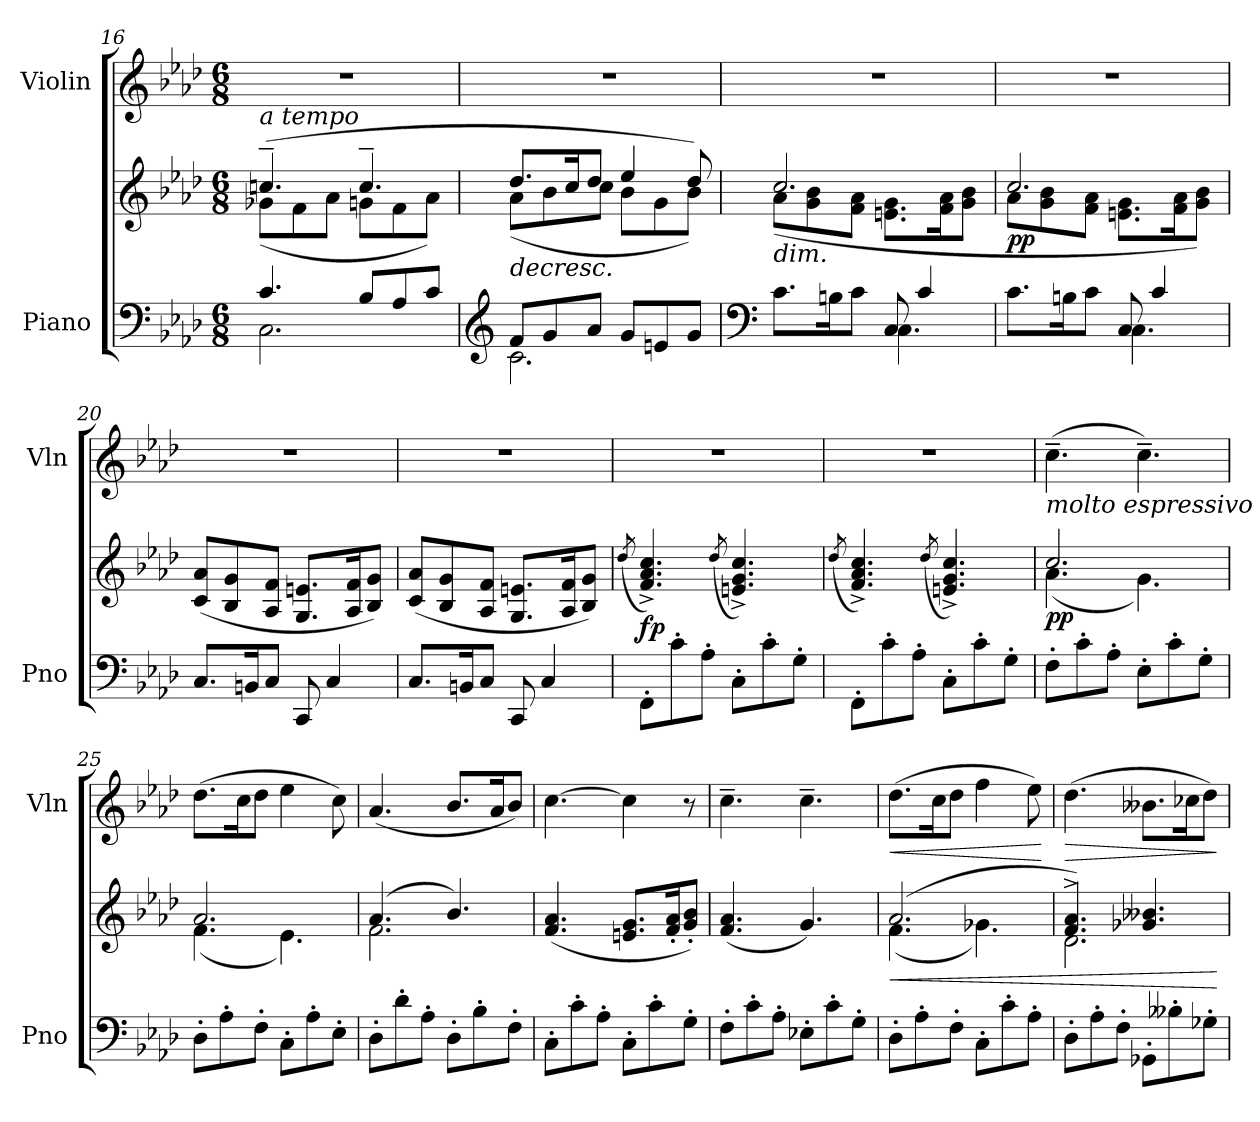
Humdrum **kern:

**kern	**kern	**dynam	**kern	**dynam
*part2	*part2	*part2	*part1	*part1
*staff3	*staff2	*staff2/3	*staff1	*staff1
*I"Piano	*	*	*I"Violin	*
*I'Pno	*	*	*I'Vln	*
*clefF4	*clefG2	*	*clefG2	*
*k[b-e-a-d-]	*k[b-e-a-d-]	*	*k[b-e-a-d-]	*
*M6/8	*M6/8	*	*M6/8	*
=16	=16	=16	=16	=16
*^	*^	*	*	*
!	!	!LO:TX:a:i:t=a tempo	!	!	!	!
!	!	!	!	!LO:DY:b	!	!
!	!	!	!	!LO:DY:n=1:b	!	!
!	!	!	!	!LO:DY:n=2:b	!	!
4.c/	2.C\	(>4.ccn~/	(<8g-X\L	other-dynamics p other-dynamics	2.r	.
.	.	.	8f\	.	.	.
.	.	.	8a-\J	.	.	.
8B-/L	.	4.cc~/	8gn\L	.	.	.
8A-/	.	.	8f\	.	.	.
8c/J	.	.	8a-\J)	.	.	.
!!LO:LB:g=z
=17	=17	=17	=17	=17	=17	=17
*clefG2	*	*	*	*	*	*
!	!	!	!	!LO:HP:b	!	!
8f/L	2.c\	8.dd-/L	(<8a-\L	>	2.r	.
8g/	.	.	8b-\	.	.	.
.	.	16cc/K	.	.	.	.
8a-/J	.	8dd-/J	8cc\J	.	.	.
8g/L	.	4ee-/	8b-\L	.	.	.
8en/	.	.	8g\	.	.	.
8g/J	.	8dd-/)	8b-\J)	.	.	.
=18	=18	=18	=18	=18	=18	=18
*clefF4	*	*	*	*	*	*
!	!	!LO:TX:b:i:t=dim.	!	!	!	!
8.c\L	4.ryy	2.cc/	(<8a-\L	.	2.r	.
.	.	.	8g\ 8b-\	.	.	.
16Bn\K	.	.	.	.	.	.
8c\J	.	.	8f\ 8a-\J	.	.	.
8C/	4.C\	.	8.en\ 8.g\L	.	.	.
4c/	.	.	.	.	.	.
.	.	.	16f\ 16a-\K	.	.	.
.	.	.	8g\ 8b-\J	.	.	.
=19	=19	=19	=19	=19	=19	=19
!	!	!	!	!LO:DY:b	!	!
8.c\L	4.ryy	2.cc/	8a-\L	pp	2.r	.
.	.	.	8g\ 8b-\	.	.	.
16Bn\K	.	.	.	.	.	.
8c\J	.	.	8f\ 8a-\J	.	.	.
8C/	4.C\	.	8.en\ 8.g\L	.	.	.
4c/	.	.	.	.	.	.
.	.	.	16f\ 16a-\K	.	.	.
.	.	.	8g\ 8b-\J)	.	.	.
*v	*v	*	*	*	*	*
*	*v	*v	*	*	*
=20	=20	=20	=20	=20
8.C/L	(<8c/ 8a-/L	.	2.r	.
.	8B-/ 8g/	.	.	.
16BBn/K	.	.	.	.
8C/J	8A-/ 8f/J	.	.	.
8CC/	8.G/ 8.en/L	.	.	.
4C/	.	.	.	.
.	16A-/ 16f/K	.	.	.
.	8B-/ 8g/J)	.	.	.
=21	=21	=21	=21	=21
8.C/L	(<8c/ 8a-/L	.	2.r	.
.	8B-/ 8g/	.	.	.
16BBn/K	.	.	.	.
8C/J	8A-/ 8f/J	.	.	.
8CC/	8.G/ 8.en/L	.	.	.
4C/	.	.	.	.
.	16A-/ 16f/K	.	.	.
.	8B-/ 8g/J)	.	.	.
=22	=22	=22	=22	=22
.	(<8qdd-/	.	.	.
!	!	!LO:DY:b	!	!
8FF'\L	4.f/^ 4.a-/^ 4.cc/^)	fp	2.r	.
8c'\	.	.	.	.
8A-'\J	.	.	.	.
.	(<8qdd-/	.	.	.
8C'\L	4.en/^ 4.g/^ 4.cc/^)	.	.	.
8c'\	.	.	.	.
8G'\J	.	.	.	.
!!LO:PB:g=z
=23	=23	=23	=23	=23
.	(<8qdd-/	.	.	.
8FF'\L	4.f/^ 4.a-/^ 4.cc/^)	.	2.r	.
8c'\	.	.	.	.
8A-'\J	.	.	.	.
.	(<8qdd-/	.	.	.
8C'\L	4.en/^ 4.g/^ 4.cc/^)	.	.	.
8c'\	.	.	.	.
8G'\J	.	.	.	.
.	.	]	.	.
=24	=24	=24	=24	=24
*	*^	*	*	*
!	!	!	!	!LO:TX:b:i:t=molto espressivo	!
!	!	!	!LO:DY:b	!	!LO:DY:b
!	!	!	!	!	!LO:DY:n=1:b
!	!	!	!	!	!LO:DY:n=2:b
8F'\L	2.cc/	(<4.a-\	pp	(>4.cc~\	other-dynamics p other-dynamics
8c'\	.	.	.	.	.
8A-'\J	.	.	.	.	.
8E-'\L	.	4.g\)	.	4.cc~\)	.
8c'\	.	.	.	.	.
8G'\J	.	.	.	.	.
=25	=25	=25	=25	=25	=25
8D-'\L	2.a-/	(<4.f\	.	(>8.dd-\L	.
8A-'\	.	.	.	.	.
.	.	.	.	16cc\K	.
8F'\J	.	.	.	8dd-\J	.
8C'\L	.	4.e-\)	.	4ee-\	.
8A-'\	.	.	.	.	.
8E-'\J	.	.	.	8cc\)	.
=26	=26	=26	=26	=26	=26
8D-'\L	(>4.a-/	2.f\	.	(<4.a-/	.
8d-'\	.	.	.	.	.
8A-'\J	.	.	.	.	.
8D-'\L	4.b-/)	.	.	8.b-/L	.
8B-'\	.	.	.	.	.
.	.	.	.	16a-/K	.
8F'\J	.	.	.	8b-/J)	.
*	*v	*v	*	*	*
=27	=27	=27	=27	=27
8C'\L	(<4.f/ 4.a-/	.	[4.cc\	.
8c'\	.	.	.	.
8A-'\J	.	.	.	.
8C'\L	8.en/ 8.g/L	.	4cc\]	.
8c'\	.	.	.	.
.	16f/' 16a-/'K	.	.	.
8G'\J	8g/' 8b-/'J)	.	8r	.
=28	=28	=28	=28	=28
8F'\L	(<4.f/ 4.a-/	.	4.cc~\	.
8c'\	.	.	.	.
8A-'\J	.	.	.	.
8E-X'\L	4.g/)	.	4.cc~\	.
8c'\	.	.	.	.
8G'\J	.	.	.	.
=29	=29	=29	=29	=29
!	!	!LO:HP:b	!	!LO:HP:b
*	*^	*	*	*
8D-'\L	(>2.a-/	(<4.f\	<	(>8.dd-\L	<
8A-'\	.	.	.	.	.
.	.	.	.	16cc\K	.
8F'\J	.	.	.	8dd-\J	.
8C'\L	.	4.g-X\)	.	4ff\	.
8c'\	.	.	.	.	.
8A-'\J	.	.	.	8ee-\)	.
*	*v	*v	*	*	*
.	.	.	.	[
=30	=30	=30	=30	=30
*	*^	*	*	*
!	!	!	!	!	!LO:HP:b
8D-'\L	2.d-^\	4.f/ 4.a-/)	.	(>4.dd-\	>
8A-'\	.	.	.	.	.
8F'\J	.	.	.	.	.
8GG-X'\L	.	4.g-X/ 4.b--X/	.	8.b--X\L	.
8B--X'\	.	.	.	.	.
.	.	.	.	16cc-X\K	.
8G-X'\J	.	.	.	8dd-\J)	.
*	*v	*v	*	*	*
.	.	[	.	]
=	=	=	=	=
*-	*-	*-	*-	*-
